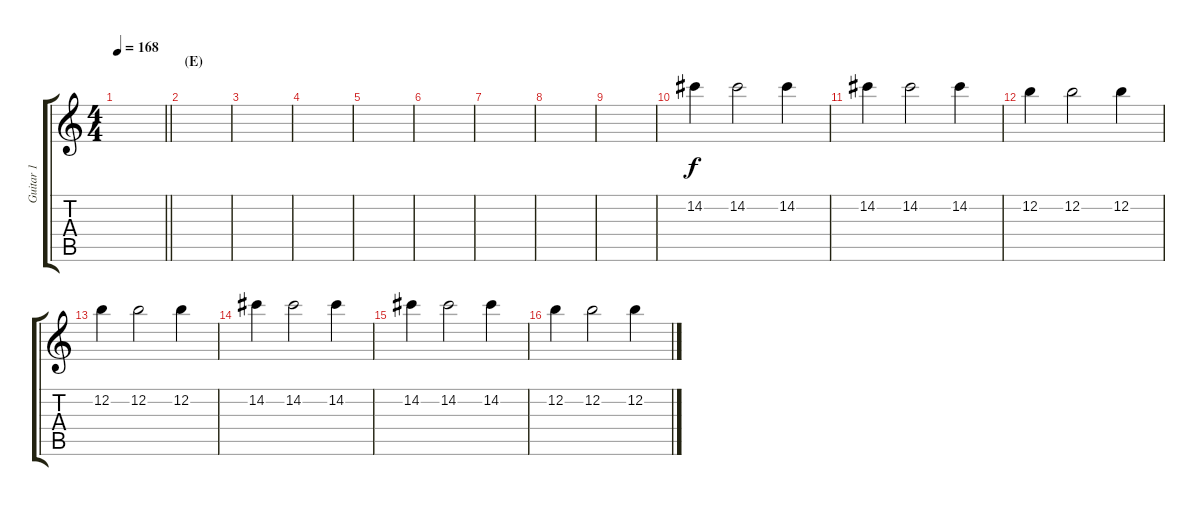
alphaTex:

\track ("Guitar 1" "Guitar 1") {instrument electricguitarjazz}
\staff {score tabs}
\tuning (E4 B3 G3 D3 A2 E2) {hide}
\ts (4 4)
\tempo 168
\clef g2
\barLineRight lightlight
\ks c
|
\section ("" "(E)")
|
|
|
|
|
|
|
|
14.2.4{balance 16} 14.2.2 14.2.4 |
14.2.4 14.2.2 14.2.4 |
12.2.4 12.2.2 12.2.4 |
12.2.4 12.2.2 12.2.4 |
14.2.4 14.2.2 14.2.4 |
14.2.4 14.2.2 14.2.4 |
12.2.4 12.2.2 12.2.4
